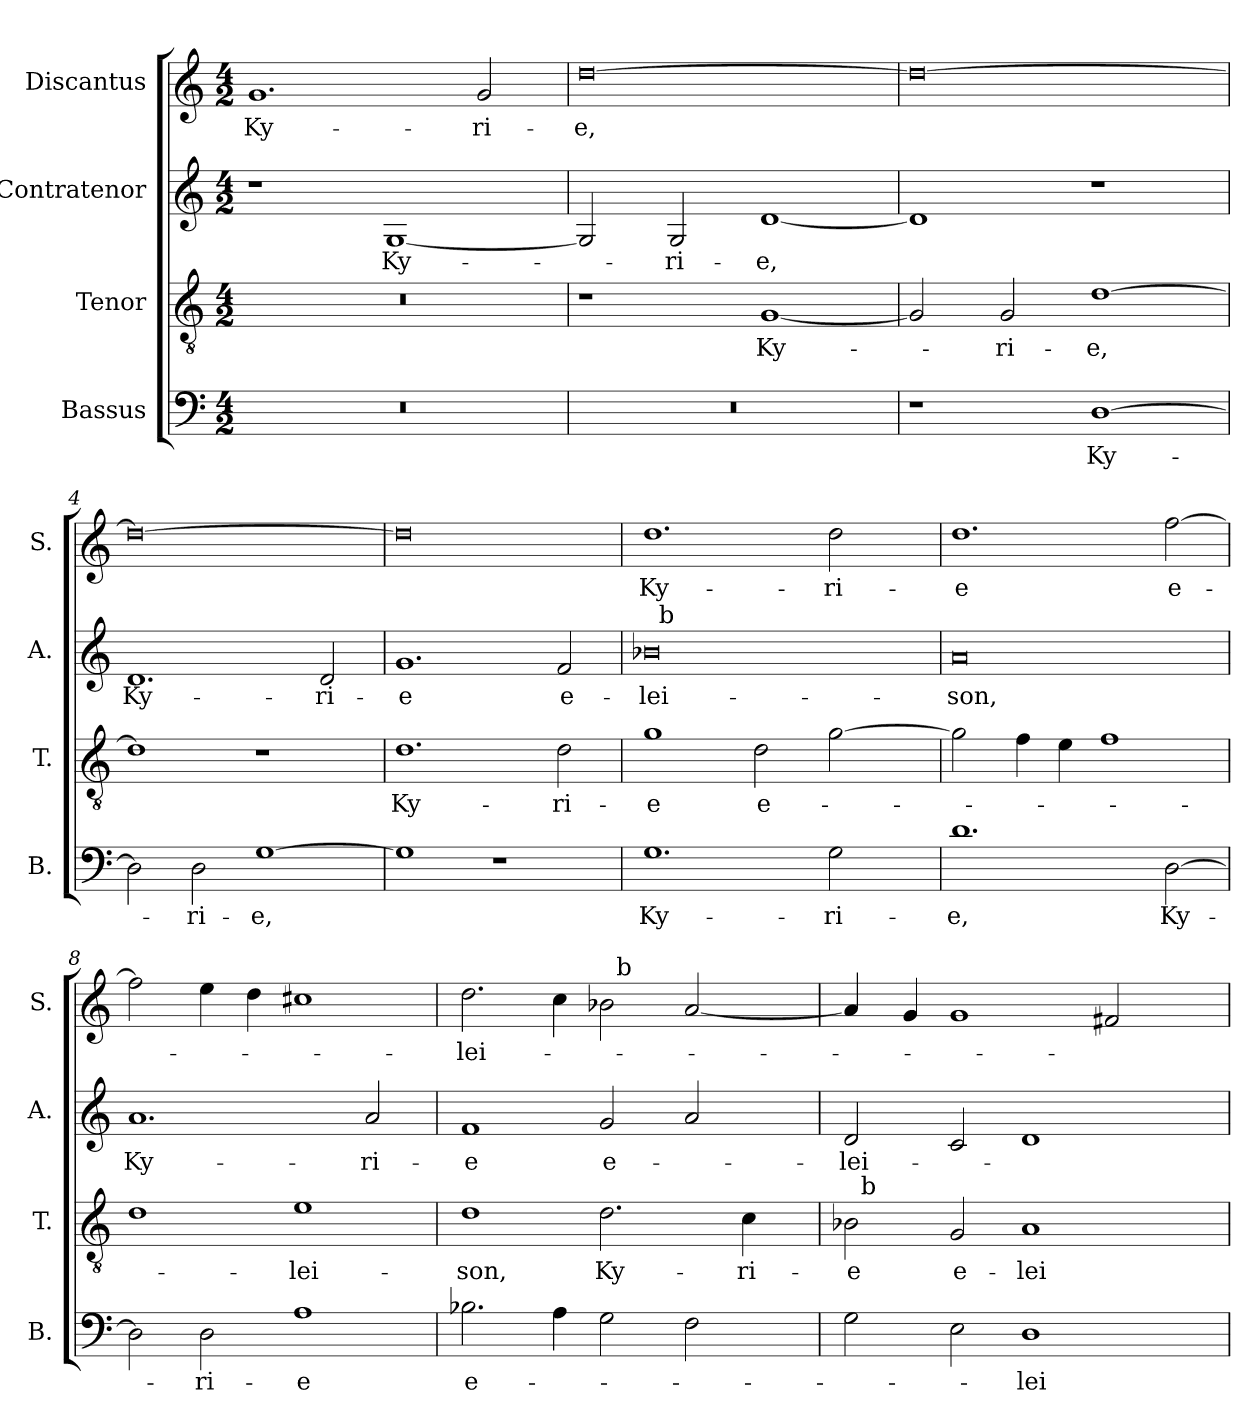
**kern	**text	**kern	**text	**kern	**text	**kern	**text
*part4	*part4	*part3	*part3	*part2	*part2	*part1	*part1
*staff4	*staff4	*staff3	*staff3	*staff2	*staff2	*staff1	*staff1
*I"Bassus	*	*I"Tenor	*	*I"Contratenor	*	*I"Discantus	*
*I'B.	*	*I'T.	*	*I'A.	*	*I'S.	*
*clefF4	*	*clefGv2	*	*clefG2	*	*clefG2	*
*	*	*ITrd7c12	*	*	*	*	*
*k[]	*	*k[]	*	*k[]	*	*k[]	*
*C:	*	*C:	*	*C:	*	*C:	*
*M4/2	*	*M4/2	*	*M4/2	*	*M4/2	*
=1	=1	=1	=1	=1	=1	=1	=1
!LO:N:vis=1	!	!LO:N:vis=1	!	!	!	!	!
0r	.	0r	.	1r	.	1.gi	Ky-
.	.	.	.	[1Gi	Ky-	.	.
.	.	.	.	.	.	2gi/	-ri-
=2	=2	=2	=2	=2	=2	=2	=2
!LO:N:vis=1	!	!	!	!	!	!	!
0r	.	1r	.	2Gi/]	.	[0ddi	-e,
.	.	.	.	2Gi/	-ri-	.	.
.	.	[1GGi	Ky-	[1di	-e,	.	.
=3	=3	=3	=3	=3	=3	=3	=3
1r	.	2GGi/]	.	1di]	.	0ddi_	.
.	.	2GGi/	-ri-	.	.	.	.
[1Di	Ky-	[1Di	-e,	1r	.	.	.
!!LO:LB:g=z
=4	=4	=4	=4	=4	=4	=4	=4
2Di\]	.	1Di]	.	1.di	Ky-	0ddi_	.
2Di\	-ri-	.	.	.	.	.	.
[1Gi	-e,	1r	.	.	.	.	.
.	.	.	.	2di/	-ri-	.	.
=5	=5	=5	=5	=5	=5	=5	=5
1Gi]	.	1.Di	Ky-	1.gi	-e	0ddi]	.
1r	.	.	.	.	.	.	.
.	.	2Di\	-ri-	2fi/	e-	.	.
=6	=6	=6	=6	=6	=6	=6	=6
*	*	*	*	*^	*	*	*
1.Gi	Ky-	1Gi	-e	0b-j	32ryy	-lei-	1.ddi	Ky-
.	.	.	.	.	256ryy	.	.	.
!	!	!	!	!	!LO:TX:t=b	!	!	!
.	.	.	.	.	1ryy	.	.	.
.	.	2Di\	e-	.	.	.	.	.
.	.	.	.	.	2ryy	.	.	.
2Gi\	-ri-	[2Gi\	.	.	.	.	2ddi\	-ri-
.	.	.	.	.	4ryy	.	.	.
.	.	.	.	.	8ryy	.	.	.
.	.	.	.	.	16ryy	.	.	.
.	.	.	.	.	64..ryy	.	.	.
*	*	*	*	*v	*v	*	*	*
!!LO:PB:g=z
=7	=7	=7	=7	=7	=7	=7	=7
1.di	-e,	2Gi\]	.	0ai	-son,	1.ddi	-e
.	.	4Fi\	.	.	.	.	.
.	.	4Ei\	.	.	.	.	.
.	.	1Fi	.	.	.	.	.
[2Di\	Ky-	.	.	.	.	[2ffi\	e-
=8	=8	=8	=8	=8	=8	=8	=8
2Di\]	.	1Di	.	1.ai	Ky-	2ffi\]	.
2Di\	-ri-	.	.	.	.	4eei\	.
.	.	.	.	.	.	4ddi\	.
1Ai	-e	1Ei	-lei-	.	.	1cc#Xi	.
.	.	.	.	2ai/	-ri-	.	.
=9	=9	=9	=9	=9	=9	=9	=9
*	*	*	*	*	*	*^	*
2.B-Xi\	e-	1Di	-son,	1fi	-e	2.ddi\	1ryy	-lei-
4Ai\	.	.	.	.	.	4cci\	.	.
2Gi\	.	2.Di\	Ky-	2gi/	e-	2b-j\	32ryy	.
.	.	.	.	.	.	.	256ryy	.
!	!	!	!	!	!	!	!LO:TX:t=b	!
.	.	.	.	.	.	.	2ryy	.
2Fi\	.	.	.	2ai/	.	[2ai/	.	.
.	.	.	.	.	.	.	4ryy	.
.	.	4Ci\	-ri-	.	.	.	.	.
.	.	.	.	.	.	.	8ryy	.
.	.	.	.	.	.	.	16ryy	.
.	.	.	.	.	.	.	64..ryy	.
*	*	*	*	*	*	*v	*v	*
!!LO:LB:g=z
=10	=10	=10	=10	=10	=10	=10	=10
*	*	*^	*	*	*	*	*
2Gi\	.	2BB-j\	32ryy	-e	2di/	-lei-	4ai/]	.
.	.	.	256ryy	.	.	.	.	.
!	!	!	!LO:TX:t=b	!	!	!	!	!
.	.	.	1ryy	.	.	.	.	.
.	.	.	.	.	.	.	4gi/	.
2Ei\	.	2GGi/	.	e-	2ci/	.	1gi	.
1Di	-lei-	1AAi	.	-lei-	1di	.	.	.
.	.	.	2ryy	.	.	.	.	.
.	.	.	.	.	.	.	2f#Xi/	.
.	.	.	4ryy	.	.	.	.	.
.	.	.	8ryy	.	.	.	.	.
.	.	.	16ryy	.	.	.	.	.
.	.	.	64..ryy	.	.	.	.	.
*	*	*v	*v	*	*	*	*	*
=	=	=	=	=	=	=	=
*-	*-	*-	*-	*-	*-	*-	*-
